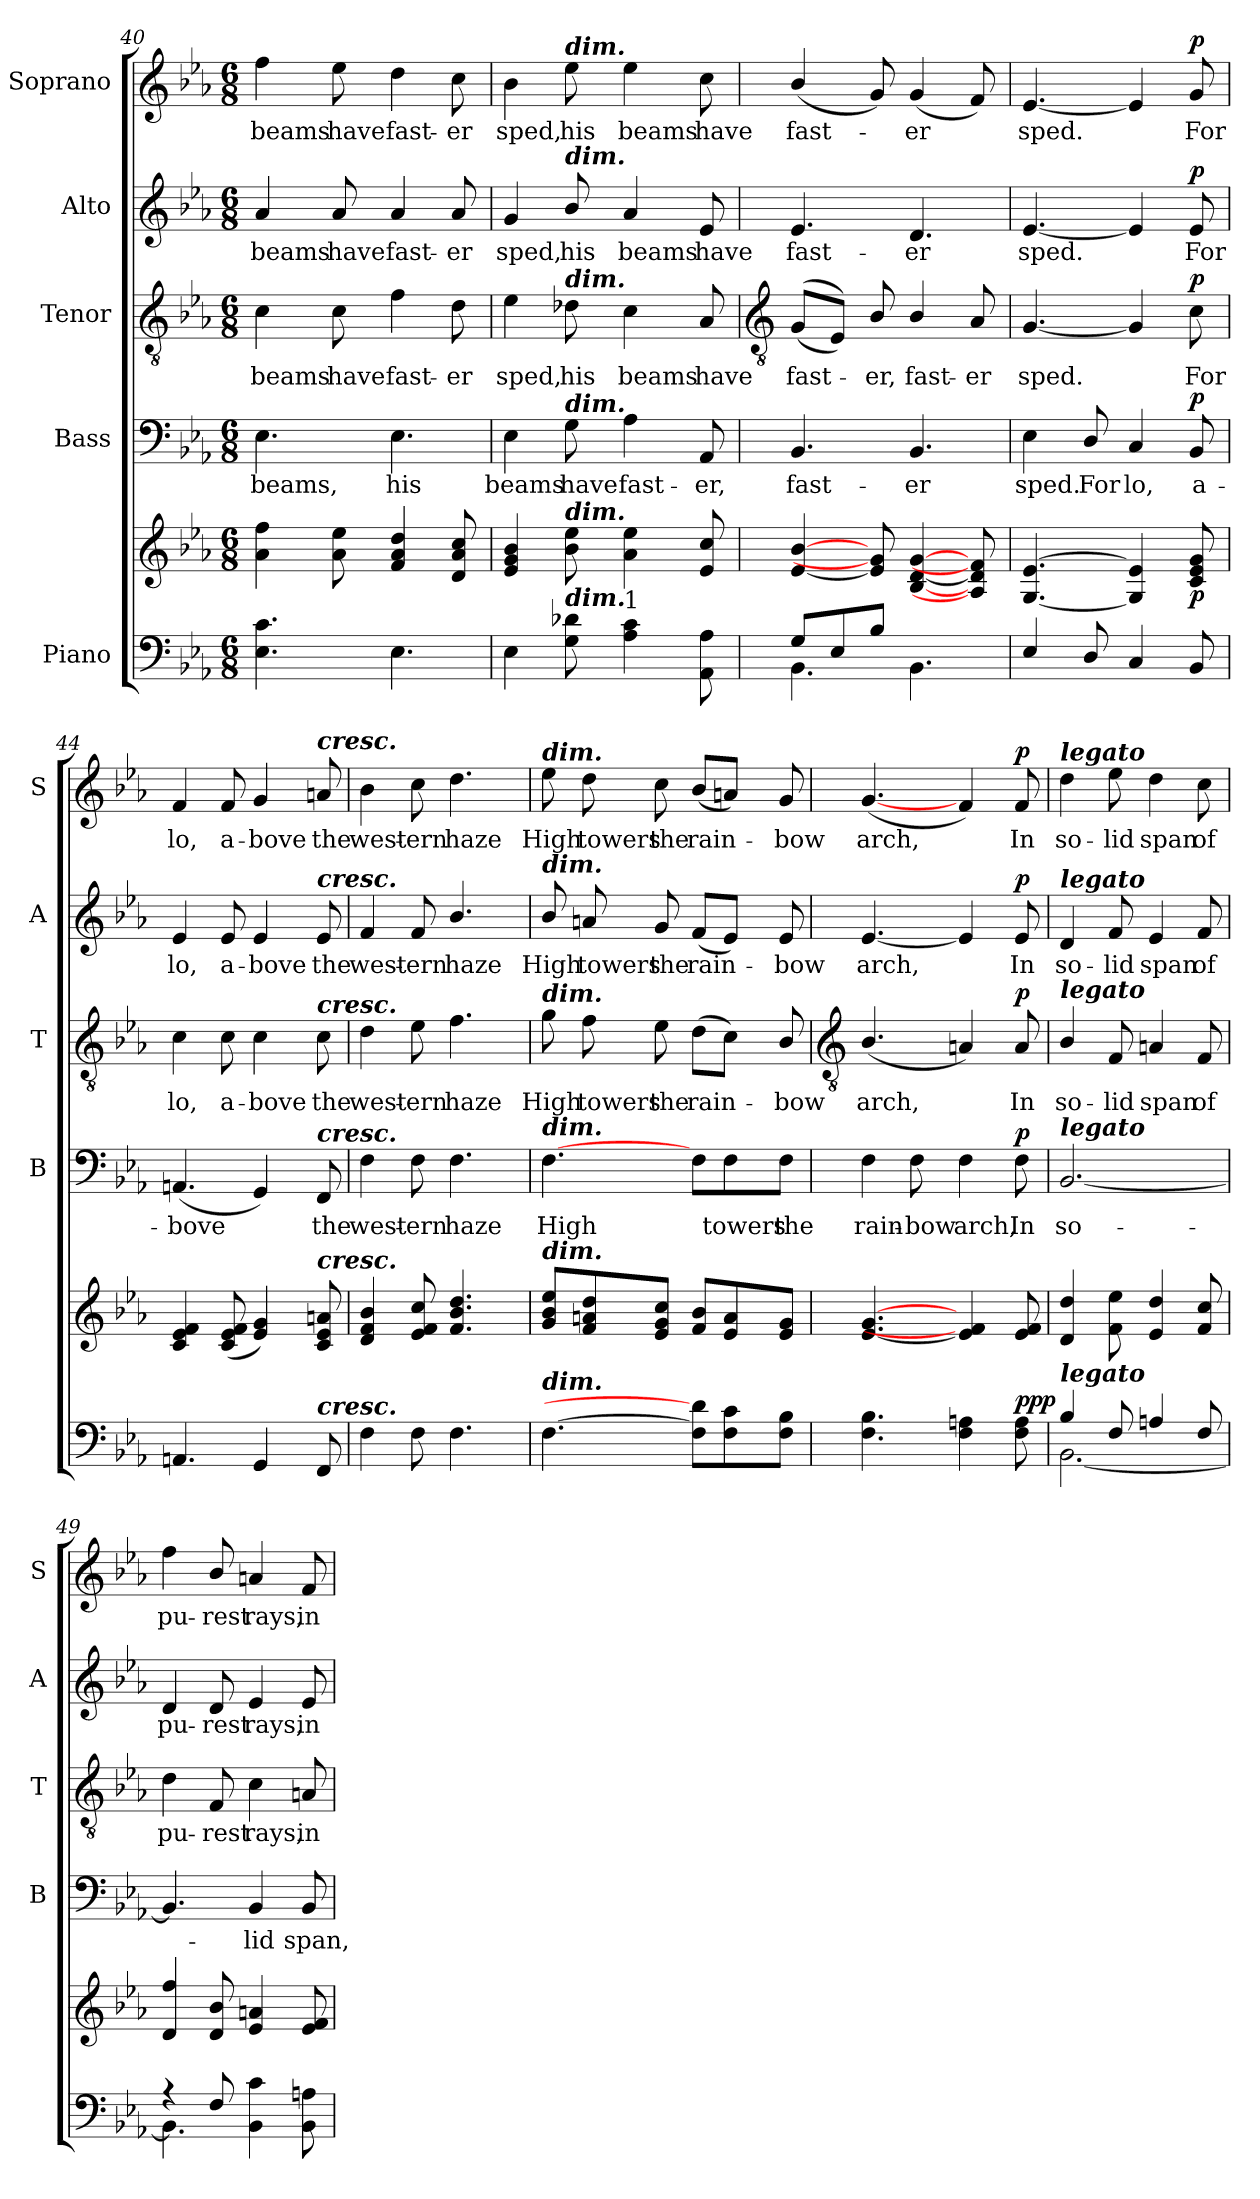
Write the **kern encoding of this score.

**kern	**kern	**dynam	**kern	**text	**dynam	**kern	**text	**dynam	**kern	**text	**dynam	**kern	**text	**dynam
*part5	*part5	*part5	*part4	*part4	*part4	*part3	*part3	*part3	*part2	*part2	*part2	*part1	*part1	*part1
*staff6	*staff5	*staff5/6	*staff4	*staff4	*staff4	*staff3	*staff3	*staff3	*staff2	*staff2	*staff2	*staff1	*staff1	*staff1
*I"Piano	*	*	*I"Bass	*	*	*I"Tenor	*	*	*I"Alto	*	*	*I"Soprano	*	*
*	*	*	*I'B	*	*	*I'T	*	*	*I'A	*	*	*I'S	*	*
*clefF4	*clefG2	*	*clefF4	*	*	*clefGv2	*	*	*clefG2	*	*	*clefG2	*	*
*k[b-e-a-]	*k[b-e-a-]	*	*k[b-e-a-]	*	*	*k[b-e-a-]	*	*	*k[b-e-a-]	*	*	*k[b-e-a-]	*	*
*E-:	*E-:	*	*E-:	*	*	*E-:	*	*	*E-:	*	*	*E-:	*	*
*M6/8	*M6/8	*	*M6/8	*	*	*M6/8	*	*	*M6/8	*	*	*M6/8	*	*
=40	=40	=40	=40	=40	=40	=40	=40	=40	=40	=40	=40	=40	=40	=40
!	!	!	!	!LO:LY:b	!	!	!LO:LY:b	!	!	!LO:LY:b	!	!	!LO:LY:b	!
4.E- 4.c	4a- 4ff	.	4.E-	beams,	.	4c	beams	.	4a-	beams	.	4ff	beams	.
!	!	!	!	!	!	!	!LO:LY:b	!	!	!LO:LY:b	!	!	!LO:LY:b	!
.	8a- 8ee-	.	.	.	.	8c	have	.	8a-	have	.	8ee-	have	.
!	!	!	!	!LO:LY:b	!	!	!LO:LY:b	!	!	!LO:LY:b	!	!	!LO:LY:b	!
4.E-	4f 4a- 4dd	.	4.E-	his	.	4f	fast-	.	4a-	fast-	.	4dd	fast-	.
!	!	!	!	!	!	!	!LO:LY:b	!	!	!LO:LY:b	!	!	!LO:LY:b	!
.	8d 8a- 8cc	.	.	.	.	8d	-er	.	8a-	-er	.	8cc	-er	.
=41	=41	=41	=41	=41	=41	=41	=41	=41	=41	=41	=41	=41	=41	=41
!	!	!	!	!LO:LY:b	!	!	!LO:LY:b	!	!	!LO:LY:b	!	!	!LO:LY:b	!
4E-	4e- 4g 4b-	.	4E-	beams	.	4e-	sped,	.	4g	sped,	.	4b-	sped,	.
!	!	!	!	!	!	!	!	!	!	!	!	!LO:TX:a:Bi:t=dim.	!	!
!	!	!	!	!	!	!	!	!	!LO:TX:a:Bi:t=dim.	!	!	!	!	!
!	!	!	!	!	!	!LO:TX:a:Bi:t=dim.	!	!	!	!	!	!	!	!
!	!	!	!LO:TX:a:Bi:t=dim.	!	!	!	!	!	!	!	!	!	!	!
!	!LO:TX:a:Bi:t=dim.	!	!	!	!	!	!	!	!	!	!	!	!	!
!LO:TX:a:Bi:t=dim.	!	!	!	!	!	!	!	!	!	!	!	!	!	!
!	!	!	!	!LO:LY:b	!	!	!LO:LY:b	!	!	!LO:LY:b	!	!	!LO:LY:b	!
8G 8d-X	8b- 8ee-	.	8G	have	.	8d-X	his	.	8b-/	his	.	8ee-	his	.
!	!LO:TX:b:t=1	!	!	!	!	!	!	!	!	!	!	!	!	!
!	!	!	!	!LO:LY:b	!	!	!LO:LY:b	!	!	!LO:LY:b	!	!	!LO:LY:b	!
4A- 4c	4a- 4ee-	.	4A-	fast-	.	4c	beams	.	4a-	beams	.	4ee-	beams	.
!	!	!	!	!LO:LY:b	!	!	!LO:LY:b	!	!	!LO:LY:b	!	!	!LO:LY:b	!
8AA- 8A-	8e- 8cc	.	8AA-	-er,	.	8A-	have	.	8e-	have	.	8cc	have	.
!!LO:LB:g=z
=42	=42	=42	=42	=42	=42	=42	=42	=42	=42	=42	=42	=42	=42	=42
*	*	*	*	*	*	*clefGv2	*	*	*	*	*	*	*	*
*^	*	*	*	*	*	*	*	*	*	*	*	*	*	*
!	!	!	!	!	!LO:LY:b	!	!	!LO:LY:b	!	!	!LO:LY:b	!	!	!LO:LY:b	!
8G/L	4.BB-\	[4e-/ [4b-/	.	4.BB-	fast-	.	(<(<8GL	fast-	.	4.e-	fast-	.	(<4b-/	fast-	.
8E-/	.	.	.	.	.	.	8E-J))	.	.	.	.	.	.	.	.
!	!	!	!	!	!	!	!	!LO:LY:b	!	!	!	!	!	!	!
8B-/J	.	8e-] 8g]	.	.	.	.	8B-/	er,	.	.	.	.	8g)	.	.
!	!	!	!	!	!LO:LY:b	!	!	!LO:LY:b	!	!	!LO:LY:b	!	!	!LO:LY:b	!
4.ryy	4.BB-\	[4B- [4d [4g	.	4.BB-	-er	.	4B-/	fast-	.	4.d	-er	.	(<4g	er	.
!	!	!	!	!	!	!	!	!LO:LY:b	!	!	!	!	!	!	!
.	.	8A-] 8d] 8f]	.	.	.	.	8A-	-er	.	.	.	.	8f)	.	.
=43	=43	=43	=43	=43	=43	=43	=43	=43	=43	=43	=43	=43	=43	=43	=43
!	!	!	!	!	!LO:LY:b	!	!	!LO:LY:b	!	!	!LO:LY:b	!	!	!LO:LY:b	!
4E-	2.ryy	[4.G [4.e-	.	4E-	sped.	.	[4.G	sped.	.	[4.e-	sped.	.	[4.e-	sped.	.
!	!	!	!	!	!LO:LY:b	!	!	!	!	!	!	!	!	!	!
8D/	.	.	.	8D/	For	.	.	.	.	.	.	.	.	.	.
!	!	!	!	!	!LO:LY:b	!	!	!	!	!	!	!	!	!	!
4C	.	4G] 4e-]	.	4C	lo,	.	4G]	.	.	4e-]	.	.	4e-]	.	.
!	!	!	!LO:DY:b	!	!LO:LY:b	!LO:DY:b	!	!LO:LY:b	!LO:DY:b	!	!LO:LY:b	!LO:DY:b	!	!LO:LY:b	!LO:DY:b
8BB-	.	8c 8e- 8g	p	8BB-	a-	p	8c	For	p	8e-	For	p	8g	For	p
=44	=44	=44	=44	=44	=44	=44	=44	=44	=44	=44	=44	=44	=44	=44	=44
!	!	!	!	!	!LO:LY:b	!	!	!LO:LY:b	!	!	!LO:LY:b	!	!	!LO:LY:b	!
4.AAn	2ryy	4c 4e- 4f	.	(<4.AAn	-bove	.	4c	lo,	.	4e-	lo,	.	4f	lo,	.
!	!	!	!	!	!	!	!	!LO:LY:b	!	!	!LO:LY:b	!	!	!LO:LY:b	!
.	.	(<8c 8e- 8f	.	.	.	.	8c	a-	.	8e-	a-	.	8f	a-	.
!	!	!	!	!	!	!	!	!LO:LY:b	!	!	!LO:LY:b	!	!	!LO:LY:b	!
4GG	.	4e- 4g)	.	4GG)	.	.	4c	-bove	.	4e-	-bove	.	4g	-bove	.
.	4ryy	.	.	.	.	.	.	.	.	.	.	.	.	.	.
!	!	!	!	!	!	!	!	!	!	!	!	!	!LO:TX:a:Bi:t=cresc.	!	!
!	!	!	!	!	!	!	!	!	!	!LO:TX:a:Bi:t=cresc.	!	!	!	!	!
!	!	!	!	!	!	!	!LO:TX:a:Bi:t=cresc.	!	!	!	!	!	!	!	!
!	!	!	!	!LO:TX:a:Bi:t=cresc.	!	!	!	!	!	!	!	!	!	!	!
!	!	!LO:TX:a:Bi:t=cresc.	!	!	!	!	!	!	!	!	!	!	!	!	!
!LO:TX:a:Bi:t=cresc.	!	!	!	!	!	!	!	!	!	!	!	!	!	!	!
!	!	!	!	!	!LO:LY:b	!	!	!LO:LY:b	!	!	!LO:LY:b	!	!	!LO:LY:b	!
8FF	.	8c 8e- 8an	.	8FF	the	.	8c	the	.	8e-	the	.	8an	the	.
=45	=45	=45	=45	=45	=45	=45	=45	=45	=45	=45	=45	=45	=45	=45	=45
!	!	!	!	!	!LO:LY:b	!	!	!LO:LY:b	!	!	!LO:LY:b	!	!	!LO:LY:b	!
4F	2ryy	4d 4f 4b-	.	4F	west-	.	4d	west-	.	4f	west-	.	4b-	west-	.
!	!	!	!	!	!LO:LY:b	!	!	!LO:LY:b	!	!	!LO:LY:b	!	!	!LO:LY:b	!
8F	.	8e- 8f 8cc	.	8F	-ern	.	8e-	-ern	.	8f	-ern	.	8cc	-ern	.
!	!	!	!	!	!LO:LY:b	!	!	!LO:LY:b	!	!	!LO:LY:b	!	!	!LO:LY:b	!
4.F	.	4.f 4.b- 4.dd	.	4.F	haze	.	4.f	haze	.	4.b-/	haze	.	4.dd	haze	.
.	4ryy	.	.	.	.	.	.	.	.	.	.	.	.	.	.
=46	=46	=46	=46	=46	=46	=46	=46	=46	=46	=46	=46	=46	=46	=46	=46
!	!	!	!	!	!	!	!	!	!	!	!	!	!LO:TX:a:Bi:t=dim.	!	!
!	!	!	!	!	!	!	!	!	!	!LO:TX:a:Bi:t=dim.	!	!	!	!	!
!	!	!	!	!	!	!	!LO:TX:a:Bi:t=dim.	!	!	!	!	!	!	!	!
!	!	!	!	!LO:TX:a:Bi:t=dim.	!	!	!	!	!	!	!	!	!	!	!
!	!	!LO:TX:a:Bi:t=dim.	!	!	!	!	!	!	!	!	!	!	!	!	!
!LO:TX:a:Bi:t=dim.	!	!	!	!	!	!	!	!	!	!	!	!	!	!	!
!	!	!	!	!	!LO:LY:b	!	!	!LO:LY:b	!	!	!LO:LY:b	!	!	!LO:LY:b	!
[4.F	4ryy	8g 8b- 8ee-L	.	[4.F	High	.	8g	High	.	8b-/	High	.	8ee-	High	.
!	!	!	!	!	!	!	!	!LO:LY:b	!	!	!LO:LY:b	!	!	!LO:LY:b	!
.	.	8f 8an 8dd	.	.	.	.	8f	towers	.	8an	towers	.	8dd	towers	.
!	!	!	!	!	!	!	!	!LO:LY:b	!	!	!LO:LY:b	!	!	!LO:LY:b	!
.	8ryy	8e- 8g 8ccJ	.	.	.	.	8e-	the	.	8g	the	.	8cc	the	.
!	!	!	!	!	!	!	!	!LO:LY:b	!	!	!LO:LY:b	!	!	!LO:LY:b	!
8F] 8d]L	4.ryy	8f 8b-L	.	8F\L	.	.	(>8dL	rain-	.	(<8fL	rain-	.	(<8b-L	rain-	.
!	!	!	!	!	!LO:LY:b	!	!	!	!	!	!	!	!	!	!
8F 8c	.	8e- 8a	.	8F\	towers	.	8cJ)	.	.	8e-J)	.	.	8anJ)	.	.
!	!	!	!	!	!LO:LY:b	!	!	!LO:LY:b	!	!	!LO:LY:b	!	!	!LO:LY:b	!
8F 8B-J	.	8e- 8gJ	.	8F\J	the	.	8B-/	bow	.	8e-	bow	.	8g	bow	.
!!LO:LB:g=z
=47	=47	=47	=47	=47	=47	=47	=47	=47	=47	=47	=47	=47	=47	=47	=47
*	*	*	*	*	*	*	*clefGv2	*	*	*	*	*	*	*	*
!	!	!	!	!	!LO:LY:b	!	!	!LO:LY:b	!	!	!LO:LY:b	!	!	!LO:LY:b	!
4.F\ 4.B-\	2.ryy	[4.e- [4.g	.	4F	rain-	.	(<4.B-/	arch,	.	[4.e-	arch,	.	(<[4.g	arch,	.
!	!	!	!	!	!LO:LY:b	!	!	!	!	!	!	!	!	!	!
.	.	.	.	8F	-bow	.	.	.	.	.	.	.	.	.	.
!	!	!	!	!	!LO:LY:b	!	!	!	!	!	!	!	!	!	!
4F\ 4An\	.	4e-] 4f]	.	4F	arch,	.	4An)	.	.	4e-]	.	.	4f)	.	.
!	!	!	!LO:DY:a=2	!	!LO:LY:b	!	!	!LO:LY:b	!	!	!LO:LY:b	!	!	!LO:LY:b	!
!	!	!	!LO:DY:n=1:b=2	!	!	!	!	!	!	!	!	!	!	!	!
!	!	!	!LO:DY:n=2:b	!	!	!LO:DY:b	!	!	!LO:DY:b	!	!	!LO:DY:b	!	!	!LO:DY:b
8F\ 8A\	.	8e- 8f	p p p	8F	In	p	8A	In	p	8e-	In	p	8f	In	p
=48	=48	=48	=48	=48	=48	=48	=48	=48	=48	=48	=48	=48	=48	=48	=48
!	!	!	!	!	!	!	!	!	!	!	!	!	!LO:TX:a:Bi:t=legato	!	!
!	!	!	!	!	!	!	!	!	!	!LO:TX:a:Bi:t=legato	!	!	!	!	!
!	!	!	!	!	!	!	!LO:TX:a:Bi:t=legato	!	!	!	!	!	!	!	!
!	!	!	!	!LO:TX:a:Bi:t=legato	!	!	!	!	!	!	!	!	!	!	!
!LO:TX:a:Bi:t=legato	!	!	!	!	!	!	!	!	!	!	!	!	!	!	!
!	!	!	!	!	!LO:LY:b	!	!	!LO:LY:b	!	!	!LO:LY:b	!	!	!LO:LY:b	!
4B-/	[2.BB-\	4d 4dd	.	[2.BB-	so-	.	4B-/	so-	.	4d	so-	.	4dd	so-	.
!	!	!	!	!	!	!	!	!LO:LY:b	!	!	!LO:LY:b	!	!	!LO:LY:b	!
8F/	.	8f 8ee-	.	.	.	.	8F	-lid	.	8f	-lid	.	8ee-	-lid	.
!	!	!	!	!	!	!	!	!LO:LY:b	!	!	!LO:LY:b	!	!	!LO:LY:b	!
4An/	.	4e- 4dd	.	.	.	.	4An	span	.	4e-	span	.	4dd	span	.
!	!	!	!	!	!	!	!	!LO:LY:b	!	!	!LO:LY:b	!	!	!LO:LY:b	!
8F/	.	8f 8cc	.	.	.	.	8F	of	.	8f	of	.	8cc	of	.
=49	=49	=49	=49	=49	=49	=49	=49	=49	=49	=49	=49	=49	=49	=49	=49
!	!	!	!	!	!	!	!	!LO:LY:b	!	!	!LO:LY:b	!	!	!LO:LY:b	!
4r	4.BB-\]	4d 4ff	.	4.BB-]	.	.	4d	pu-	.	4d	pu-	.	4ff	pu-	.
!	!	!	!	!	!	!	!	!LO:LY:b	!	!	!LO:LY:b	!	!	!LO:LY:b	!
8F/	.	8d 8b-	.	.	.	.	8F	-rest	.	8d	-rest	.	8b-/	-rest	.
!	!	!	!	!	!LO:LY:b	!	!	!LO:LY:b	!	!	!LO:LY:b	!	!	!LO:LY:b	!
4BB- 4c	4ryy	4e- 4an	.	4BB-	lid	.	4c	rays,	.	4e-	rays,	.	4an	rays,	.
!	!	!	!	!	!LO:LY:b	!	!	!LO:LY:b	!	!	!LO:LY:b	!	!	!LO:LY:b	!
8BB- 8An	8ryy	8e- 8f	.	8BB-	span,	.	8An	in	.	8e-	in	.	8f	in	.
*v	*v	*	*	*	*	*	*	*	*	*	*	*	*	*	*
=	=	=	=	=	=	=	=	=	=	=	=	=	=	=
*-	*-	*-	*-	*-	*-	*-	*-	*-	*-	*-	*-	*-	*-	*-
